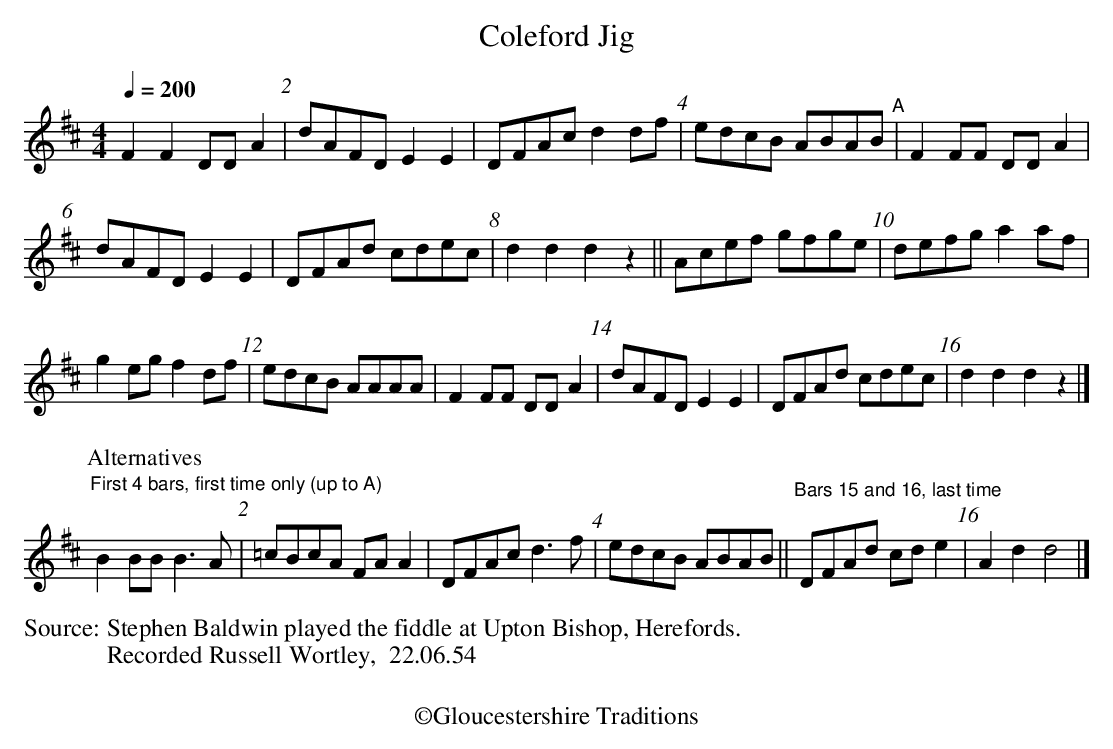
X:1
T:Coleford Jig
Q:1/4=200
M:4/4
L:1/8
K:D
F2 F2 DD A2 | dAFD E2 E2 | DFAc d2 df | edcB ABAB "^A"| F2 FF DD A2 |
dAFD E2 E2 | DFAd cdec | d2 d2 d2 z2 || Acef gfge | defg a2 af |
g2 eg f2 df | edcB AAAA | F2 FF DD A2 | dAFD E2 E2 | DFAd cdec | d2 d2 d2 z2 |]
P:Alternatives
"^First 4 bars, first time only (up to A)"
B2 BB B3 A | =cBcA FA A2 | DFAc d3 f | edcB ABAB ||\
 "^Bars 15 and 16, last time"DFAd cd e2 | A2 d2 d4 |]
